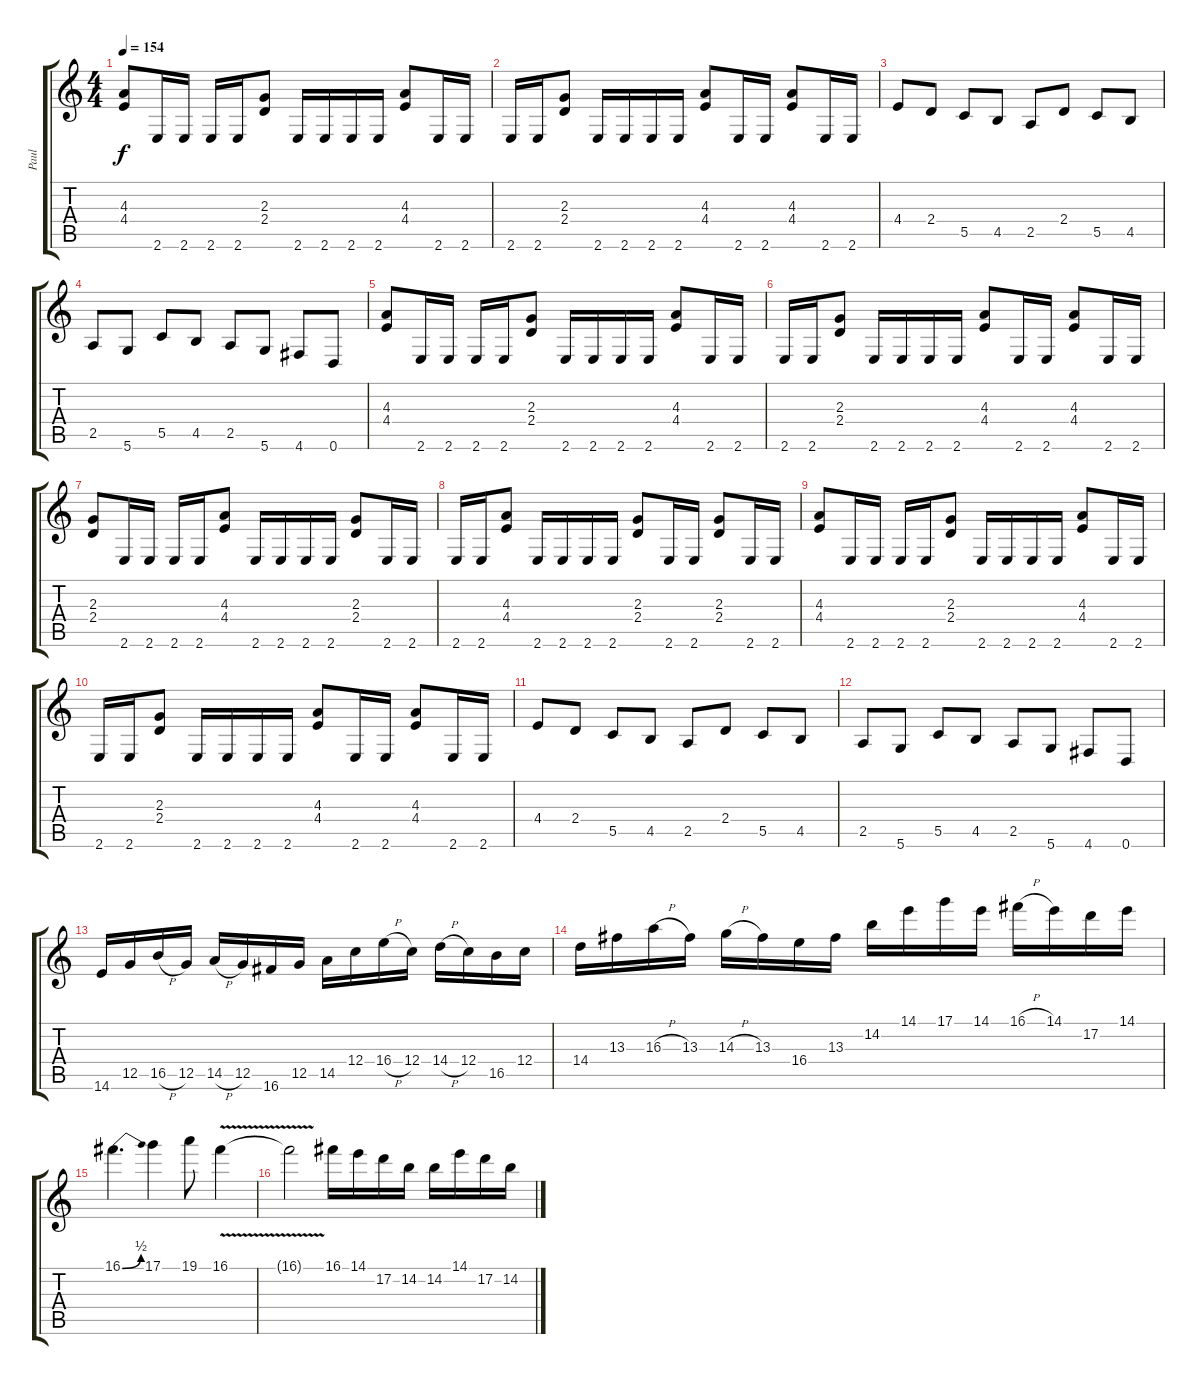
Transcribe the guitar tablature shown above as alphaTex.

\track ("Paul" "Paul") {instrument distortionguitar}
\staff {score tabs}
\tuning (D4 A3 F3 C3 G2 D2) {hide}
\ts (4 4)
\tempo 154
\clef g2
\ks c
(4.3 4.4).8{dy f} 2.6.16 2.6.16 2.6.16 2.6.16 (2.3 2.4).8 2.6.16 2.6.16 2.6.16 2.6.16 (4.3 4.4).8 2.6.16 2.6.16 |
2.6.16 2.6.16 (2.3 2.4).8 2.6.16 2.6.16 2.6.16 2.6.16 (4.3 4.4).8 2.6.16 2.6.16 (4.3 4.4).8 2.6.16 2.6.16 |
4.4.8 2.4.8 5.5.8 4.5.8 2.5.8 2.4.8 5.5.8 4.5.8 |
2.5.8 5.6.8 5.5.8 4.5.8 2.5.8 5.6.8 4.6.8 0.6.8 |
(4.3 4.4).8 2.6.16 2.6.16 2.6.16 2.6.16 (2.3 2.4).8 2.6.16 2.6.16 2.6.16 2.6.16 (4.3 4.4).8 2.6.16 2.6.16 |
2.6.16 2.6.16 (2.3 2.4).8 2.6.16 2.6.16 2.6.16 2.6.16 (4.3 4.4).8 2.6.16 2.6.16 (4.3 4.4).8 2.6.16 2.6.16 |
(2.3 2.4).8 2.6.16 2.6.16 2.6.16 2.6.16 (4.3 4.4).8 2.6.16 2.6.16 2.6.16 2.6.16 (2.3 2.4).8 2.6.16 2.6.16 |
2.6.16 2.6.16 (4.3 4.4).8 2.6.16 2.6.16 2.6.16 2.6.16 (2.3 2.4).8 2.6.16 2.6.16 (2.3 2.4).8 2.6.16 2.6.16 |
(4.3 4.4).8 2.6.16 2.6.16 2.6.16 2.6.16 (2.3 2.4).8 2.6.16 2.6.16 2.6.16 2.6.16 (4.3 4.4).8 2.6.16 2.6.16 |
2.6.16 2.6.16 (2.3 2.4).8 2.6.16 2.6.16 2.6.16 2.6.16 (4.3 4.4).8 2.6.16 2.6.16 (4.3 4.4).8 2.6.16 2.6.16 |
4.4.8 2.4.8 5.5.8 4.5.8 2.5.8 2.4.8 5.5.8 4.5.8 |
2.5.8 5.6.8 5.5.8 4.5.8 2.5.8 5.6.8 4.6.8 0.6.8 |
14.6.16 12.5.16 16.5{h}.16 12.5.16 14.5{h}.16 12.5.16 16.6.16 12.5.16 14.5.16 12.4.16 16.4{h}.16 12.4.16 14.4{h}.16 12.4.16 16.5.16 12.4.16 |
14.4.16 13.3.16 16.3{h}.16 13.3.16 14.3{h}.16 13.3.16 16.4.16 13.3.16 14.2.16 14.1.16 17.1.16 14.1.16 16.1{h}.16 14.1.16 17.2.16 14.1.16 |
16.1{be (bend 0 0 60 2)}.4{d} 17.1.4 19.1.8 16.1{v}.4 |
16.1{t}.2 16.1.16 14.1.16 17.2.16 14.2.16 14.2.16 14.1.16 17.2.16 14.2.16
